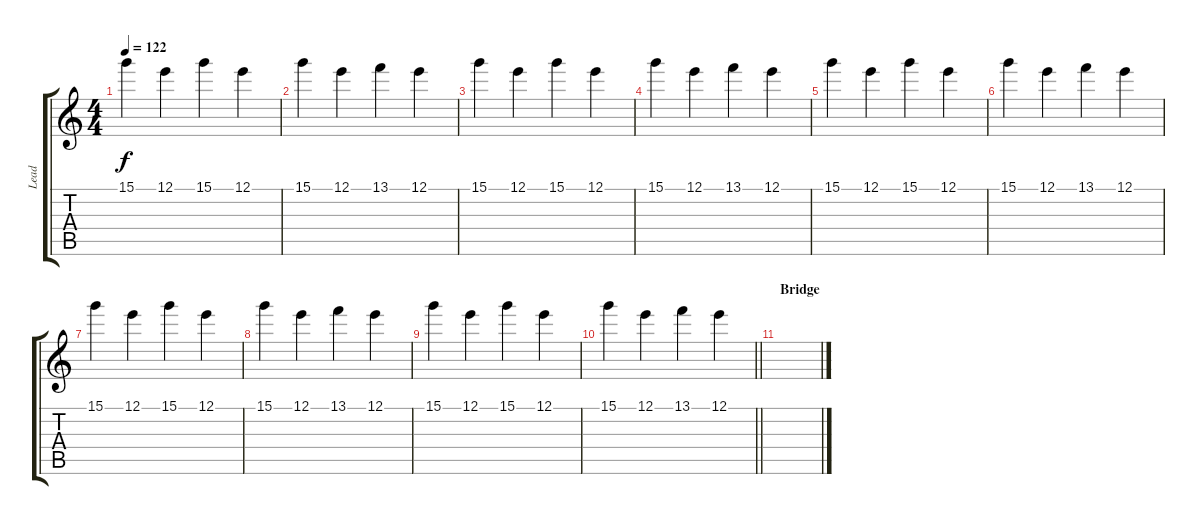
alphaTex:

\track ("Lead" "Lead") {instrument distortionguitar}
\staff {score tabs}
\tuning (E4 B3 G3 D3 A2 E2) {hide}
\ts (4 4)
\tempo 122
\clef g2
\ks c
15.1.4{dy f} 12.1.4 15.1.4 12.1.4 |
15.1.4 12.1.4 13.1.4 12.1.4 |
15.1.4 12.1.4 15.1.4 12.1.4 |
15.1.4 12.1.4 13.1.4 12.1.4 |
15.1.4 12.1.4 15.1.4 12.1.4 |
15.1.4 12.1.4 13.1.4 12.1.4 |
15.1.4 12.1.4 15.1.4 12.1.4 |
15.1.4 12.1.4 13.1.4 12.1.4 |
15.1.4 12.1.4 15.1.4 12.1.4 |
\barLineRight lightlight
15.1.4 12.1.4 13.1.4 12.1.4 |
\section ("" "Bridge")
